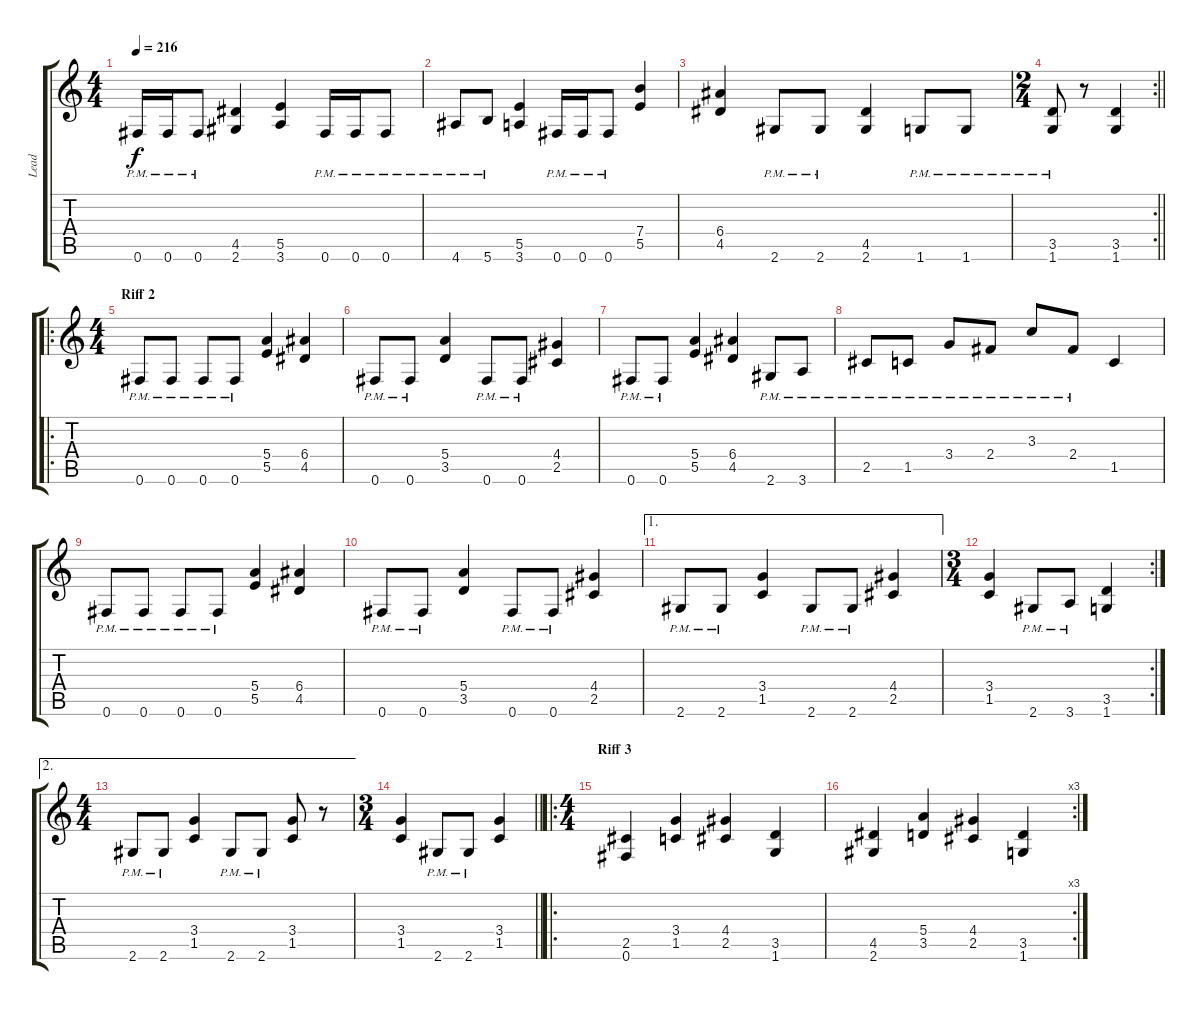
\track ("Lead" "Lead") {instrument distortionguitar}
\staff {score tabs}
\tuning (Gb4 Db4 A3 E3 B2 Gb2) {hide}
\ts (4 4)
\tempo 216
\clef g2
\ks c
0.6{pm}.16{dy f} 0.6{pm}.16 0.6{pm}.8 (4.5 2.6).4 (5.5 3.6).4 0.6{pm}.16 0.6{pm}.16 0.6{pm}.8 |
4.6{pm}.8 5.6{pm}.8 (5.5 3.6).4 0.6{pm}.16 0.6{pm}.16 0.6{pm}.8 (7.4 5.5).4 |
(6.4 4.5).4 2.6{pm}.8 2.6{pm}.8 (4.5 2.6).4 1.6{pm}.8 1.6{pm}.8 |
\rc 2
\ts (2 4)
\barLineRight lightlight
(3.5{pm} 1.6{pm}).8 r.8 (3.5 1.6).4 |
\ro
\ts (4 4)
\section ("" "Riff 2")
0.6{pm}.8 0.6{pm}.8 0.6{pm}.8 0.6{pm}.8 (5.4 5.5).4 (6.4 4.5).4 |
0.6{pm}.8 0.6{pm}.8 (5.4 3.5).4 0.6{pm}.8 0.6{pm}.8 (4.4 2.5).4 |
0.6{pm}.8 0.6{pm}.8 (5.4 5.5).4 (6.4 4.5).4 2.6{pm}.8 3.6{pm}.8 |
2.5{pm}.8 1.5{pm}.8 3.4{pm}.8 2.4{pm}.8 3.3{pm}.8 2.4{pm}.8 1.5.4 |
0.6{pm}.8 0.6{pm}.8 0.6{pm}.8 0.6{pm}.8 (5.4 5.5).4 (6.4 4.5).4 |
0.6{pm}.8 0.6{pm}.8 (5.4 3.5).4 0.6{pm}.8 0.6{pm}.8 (4.4 2.5).4 |
\ae 1
2.6{pm}.8 2.6{pm}.8 (3.4 1.5).4 2.6{pm}.8 2.6{pm}.8 (4.4 2.5).4 |
\rc 2
\ts (3 4)
(3.4 1.5).4 2.6{pm}.8 3.6{pm}.8 (3.5 1.6).4 |
\ae 2
\ts (4 4)
2.6{pm}.8 2.6{pm}.8 (3.4 1.5).4 2.6{pm}.8 2.6{pm}.8 (3.4 1.5).8 r.8 |
\ts (3 4)
\barLineRight lightlight
(3.4 1.5).4 2.6{pm}.8 2.6{pm}.8 (3.4 1.5).4 |
\ro
\ts (4 4)
\section ("" "Riff 3")
(2.5 0.6).4 (3.4 1.5).4 (4.4 2.5).4 (3.5 1.6).4 |
\rc 3
(4.5 2.6).4 (5.4 3.5).4 (4.4 2.5).4 (3.5 1.6).4
